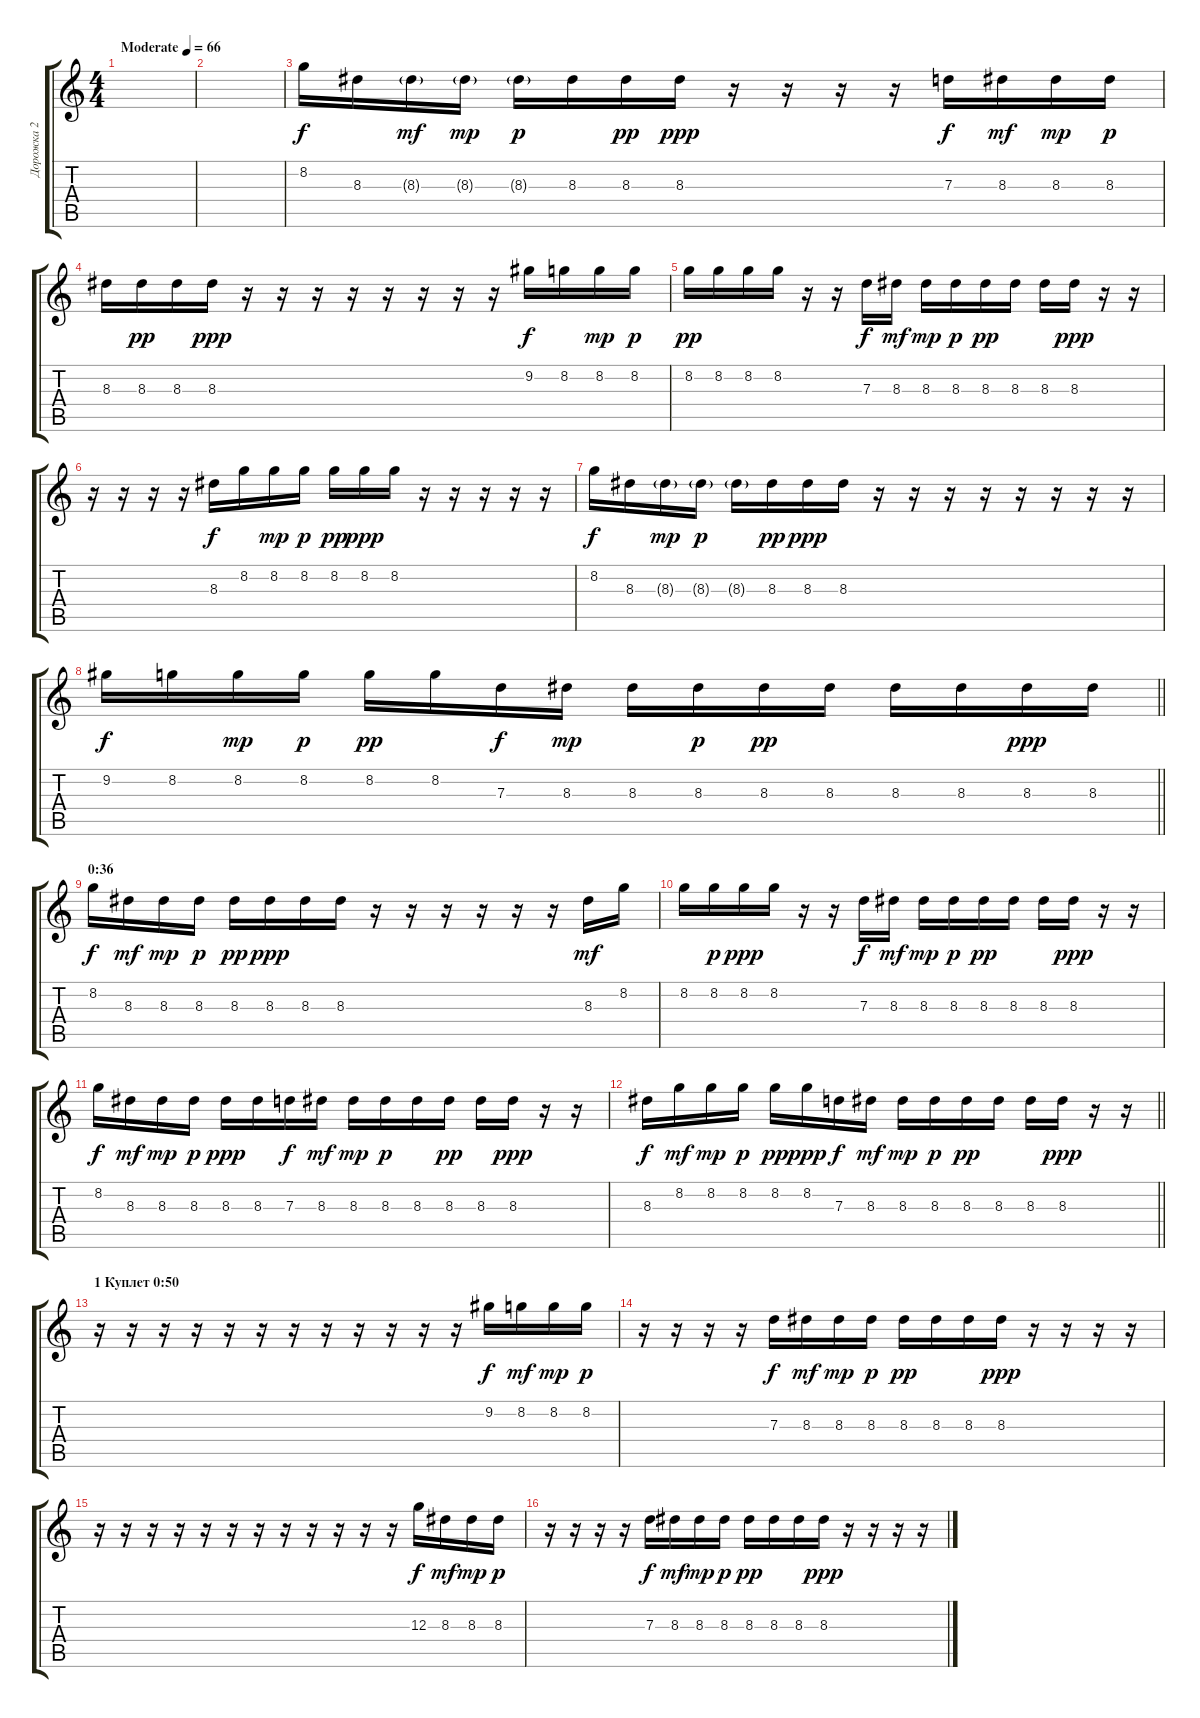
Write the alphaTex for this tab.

\track ("Дорожка 2" "Дорожка 2") {instrument electricguitarjazz}
\staff {score tabs}
\tuning (E4 B3 G3 D3 A2 E2) {hide}
\ts (4 4)
\tempo (66 "Moderate")
\clef g2
\ks c
|
|
8.2.16 8.3.16 8.3{g}.16{dy mf} 8.3{g}.16{dy mp} 8.3{g}.16{dy p} 8.3.16 8.3.16{dy pp} 8.3.16{dy ppp} r.16 r.16 r.16 r.16 7.3.16{dy f} 8.3.16{dy mf} 8.3.16{dy mp} 8.3.16{dy p} |
8.3.16 8.3.16{dy pp} 8.3.16 8.3.16{dy ppp} r.16 r.16 r.16 r.16 r.16 r.16 r.16 r.16 9.2.16{dy f} 8.2.16 8.2.16{dy mp} 8.2.16{dy p} |
8.2.16{dy pp} 8.2.16 8.2.16 8.2.16 r.16 r.16 7.3.16{dy f} 8.3.16{dy mf} 8.3.16{dy mp} 8.3.16{dy p} 8.3.16{dy pp} 8.3.16 8.3.16 8.3.16{dy ppp} r.16 r.16 |
r.16 r.16 r.16 r.16 8.3.16{dy f} 8.2.16 8.2.16{dy mp} 8.2.16{dy p} 8.2.16{dy pp} 8.2.16{dy ppp} 8.2.16 r.16 r.16 r.16 r.16 r.16 |
8.2.16{dy f} 8.3.16 8.3{g}.16{dy mp} 8.3{g}.16{dy p} 8.3{g}.16 8.3.16{dy pp} 8.3.16{dy ppp} 8.3.16 r.16 r.16 r.16 r.16 r.16 r.16 r.16 r.16 |
\barLineRight lightlight
9.2.16{dy f} 8.2.16 8.2.16{dy mp} 8.2.16{dy p} 8.2.16{dy pp} 8.2.16 7.3.16{dy f} 8.3.16{dy mp} 8.3.16 8.3.16{dy p} 8.3.16{dy pp} 8.3.16 8.3.16 8.3.16 8.3.16{dy ppp} 8.3.16 |
\section ("" "0:36")
8.2.16{dy f} 8.3.16{dy mf} 8.3.16{dy mp} 8.3.16{dy p} 8.3.16{dy pp} 8.3.16{dy ppp} 8.3.16 8.3.16 r.16 r.16 r.16 r.16 r.16 r.16 8.3.16{dy mf} 8.2.16 |
8.2.16 8.2.16{dy p} 8.2.16{dy ppp} 8.2.16 r.16 r.16 7.3.16{dy f} 8.3.16{dy mf} 8.3.16{dy mp} 8.3.16{dy p} 8.3.16{dy pp} 8.3.16 8.3.16 8.3.16{dy ppp} r.16 r.16 |
8.2.16{dy f} 8.3.16{dy mf} 8.3.16{dy mp} 8.3.16{dy p} 8.3.16{dy ppp} 8.3.16 7.3.16{dy f} 8.3.16{dy mf} 8.3.16{dy mp} 8.3.16{dy p} 8.3.16 8.3.16{dy pp} 8.3.16 8.3.16{dy ppp} r.16 r.16 |
\barLineRight lightlight
8.3.16{dy f} 8.2.16{dy mf} 8.2.16{dy mp} 8.2.16{dy p} 8.2.16{dy pp} 8.2.16{dy ppp} 7.3.16{dy f} 8.3.16{dy mf} 8.3.16{dy mp} 8.3.16{dy p} 8.3.16{dy pp} 8.3.16 8.3.16 8.3.16{dy ppp} r.16 r.16 |
\section ("" "1 Куплет 0:50")
r.16{volume 10} r.16 r.16 r.16 r.16 r.16 r.16 r.16 r.16 r.16 r.16 r.16 9.2.16{dy f} 8.2.16{dy mf} 8.2.16{dy mp} 8.2.16{dy p} |
r.16 r.16 r.16 r.16 7.3.16{dy f} 8.3.16{dy mf} 8.3.16{dy mp} 8.3.16{dy p} 8.3.16{dy pp} 8.3.16 8.3.16 8.3.16{dy ppp} r.16 r.16 r.16 r.16 |
r.16 r.16 r.16 r.16 r.16 r.16 r.16 r.16 r.16 r.16 r.16 r.16 12.3.16{dy f} 8.3.16{dy mf} 8.3.16{dy mp} 8.3.16{dy p} |
r.16 r.16 r.16 r.16 7.3.16{dy f} 8.3.16{dy mf} 8.3.16{dy mp} 8.3.16{dy p} 8.3.16{dy pp} 8.3.16 8.3.16 8.3.16{dy ppp} r.16 r.16 r.16 r.16
